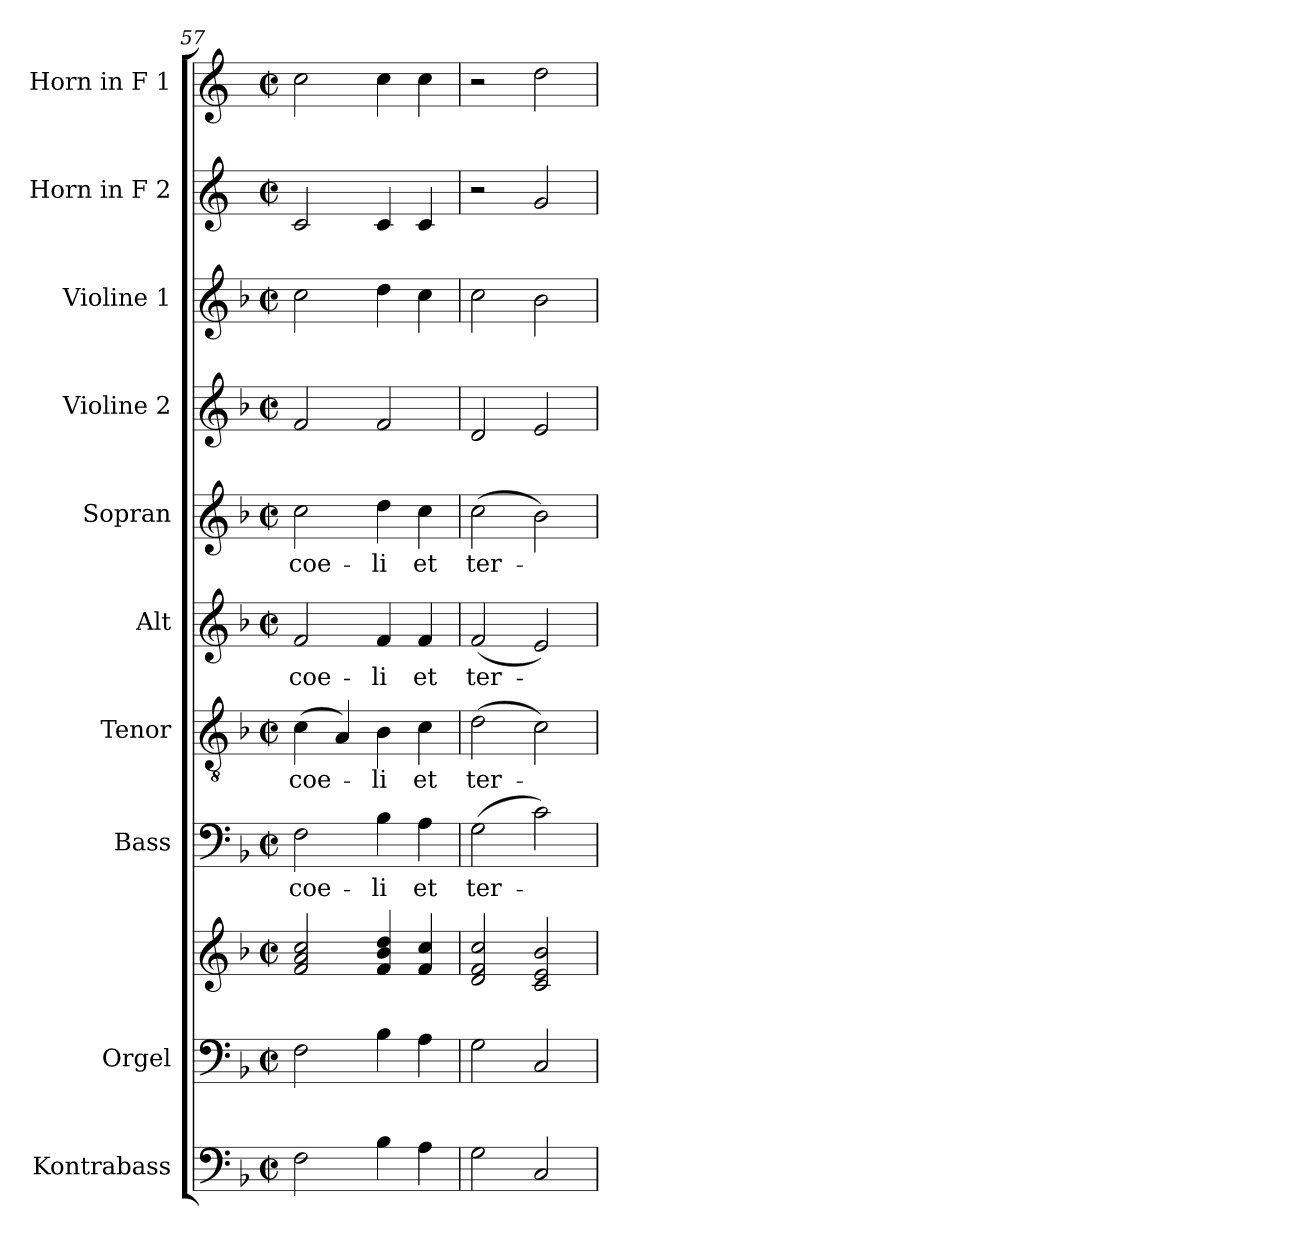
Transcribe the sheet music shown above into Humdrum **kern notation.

**kern	**kern	**kern	**kern	**text	**kern	**text	**kern	**text	**kern	**text	**kern	**kern	**kern	**kern
*part10	*part9	*part9	*part8	*part8	*part7	*part7	*part6	*part6	*part5	*part5	*part4	*part3	*part2	*part1
*staff11	*staff10	*staff9	*staff8	*staff8	*staff7	*staff7	*staff6	*staff6	*staff5	*staff5	*staff4	*staff3	*staff2	*staff1
*I"Kontrabass	*I"Orgel	*	*I"Bass	*	*I"Tenor	*	*I"Alt	*	*I"Sopran	*	*I"Violine 2	*I"Violine 1	*I"Horn in F 2	*I"Horn in F 1
*I'Kb.	*	*	*I'B.	*	*I'T.	*	*I'A.	*	*I'S.	*	*I'Vl. 2	*I'Vl. 1	*	*
*clefF4	*clefF4	*clefG2	*clefF4	*	*clefGv2	*	*clefG2	*	*clefG2	*	*clefG2	*clefG2	*clefG2	*clefG2
*ITrd7c12	*	*	*	*	*	*	*	*	*	*	*	*	*ITrd4c7	*ITrd4c7
*k[b-]	*k[b-]	*k[b-]	*k[b-]	*	*k[b-]	*	*k[b-]	*	*k[b-]	*	*k[b-]	*k[b-]	*k[b-]	*k[b-]
*F:	*F:	*F:	*F:	*	*F:	*	*F:	*	*F:	*	*F:	*F:	*F:	*F:
*M2/2	*M2/2	*M2/2	*M2/2	*	*M2/2	*	*M2/2	*	*M2/2	*	*M2/2	*M2/2	*M2/2	*M2/2
*met(c|)	*met(c|)	*met(c|)	*met(c|)	*	*met(c|)	*	*met(c|)	*	*met(c|)	*	*met(c|)	*met(c|)	*met(c|)	*met(c|)
=57	=57	=57	=57	=57	=57	=57	=57	=57	=57	=57	=57	=57	=57	=57
!	!	!	!	!LO:LY:b	!	!LO:LY:b	!	!LO:LY:b	!	!LO:LY:b	!	!	!	!
2FF\	2F\	2f/ 2a/ 2cc/	2F\	coe-	(>4c\	coe-	2f/	coe-	2cc\	coe-	2f/	2cc\	2F/	2f\
.	.	.	.	.	4A/)	.	.	.	.	.	.	.	.	.
!	!	!	!	!LO:LY:b	!	!LO:LY:b	!	!LO:LY:b	!	!LO:LY:b	!	!	!	!
4BB-\	4B-\	4f/ 4b-/ 4dd/	4B-\	-li	4B-\	-li	4f/	-li	4dd\	-li	2f/	4dd\	4F/	4f\
!	!	!	!	!LO:LY:b	!	!LO:LY:b	!	!LO:LY:b	!	!LO:LY:b	!	!	!	!
4AA\	4A\	4f/ 4cc/	4A\	et	4c\	et	4f/	et	4cc\	et	.	4cc\	4F/	4f\
=58	=58	=58	=58	=58	=58	=58	=58	=58	=58	=58	=58	=58	=58	=58
!	!	!	!	!LO:LY:b	!	!LO:LY:b	!	!LO:LY:b	!	!LO:LY:b	!	!	!	!
2GG\	2G\	2d/ 2f/ 2cc/	(>2G\	ter-	(>2d\	ter-	(<2f/	ter-	(>2cc\	ter-	2d/	2cc\	2r	2r
2CC/	2C/	2c/ 2e/ 2b-/	2c\)	.	2c\)	.	2e/)	.	2b-\)	.	2e/	2b-\	2c/	2g\
=	=	=	=	=	=	=	=	=	=	=	=	=	=	=
*-	*-	*-	*-	*-	*-	*-	*-	*-	*-	*-	*-	*-	*-	*-
